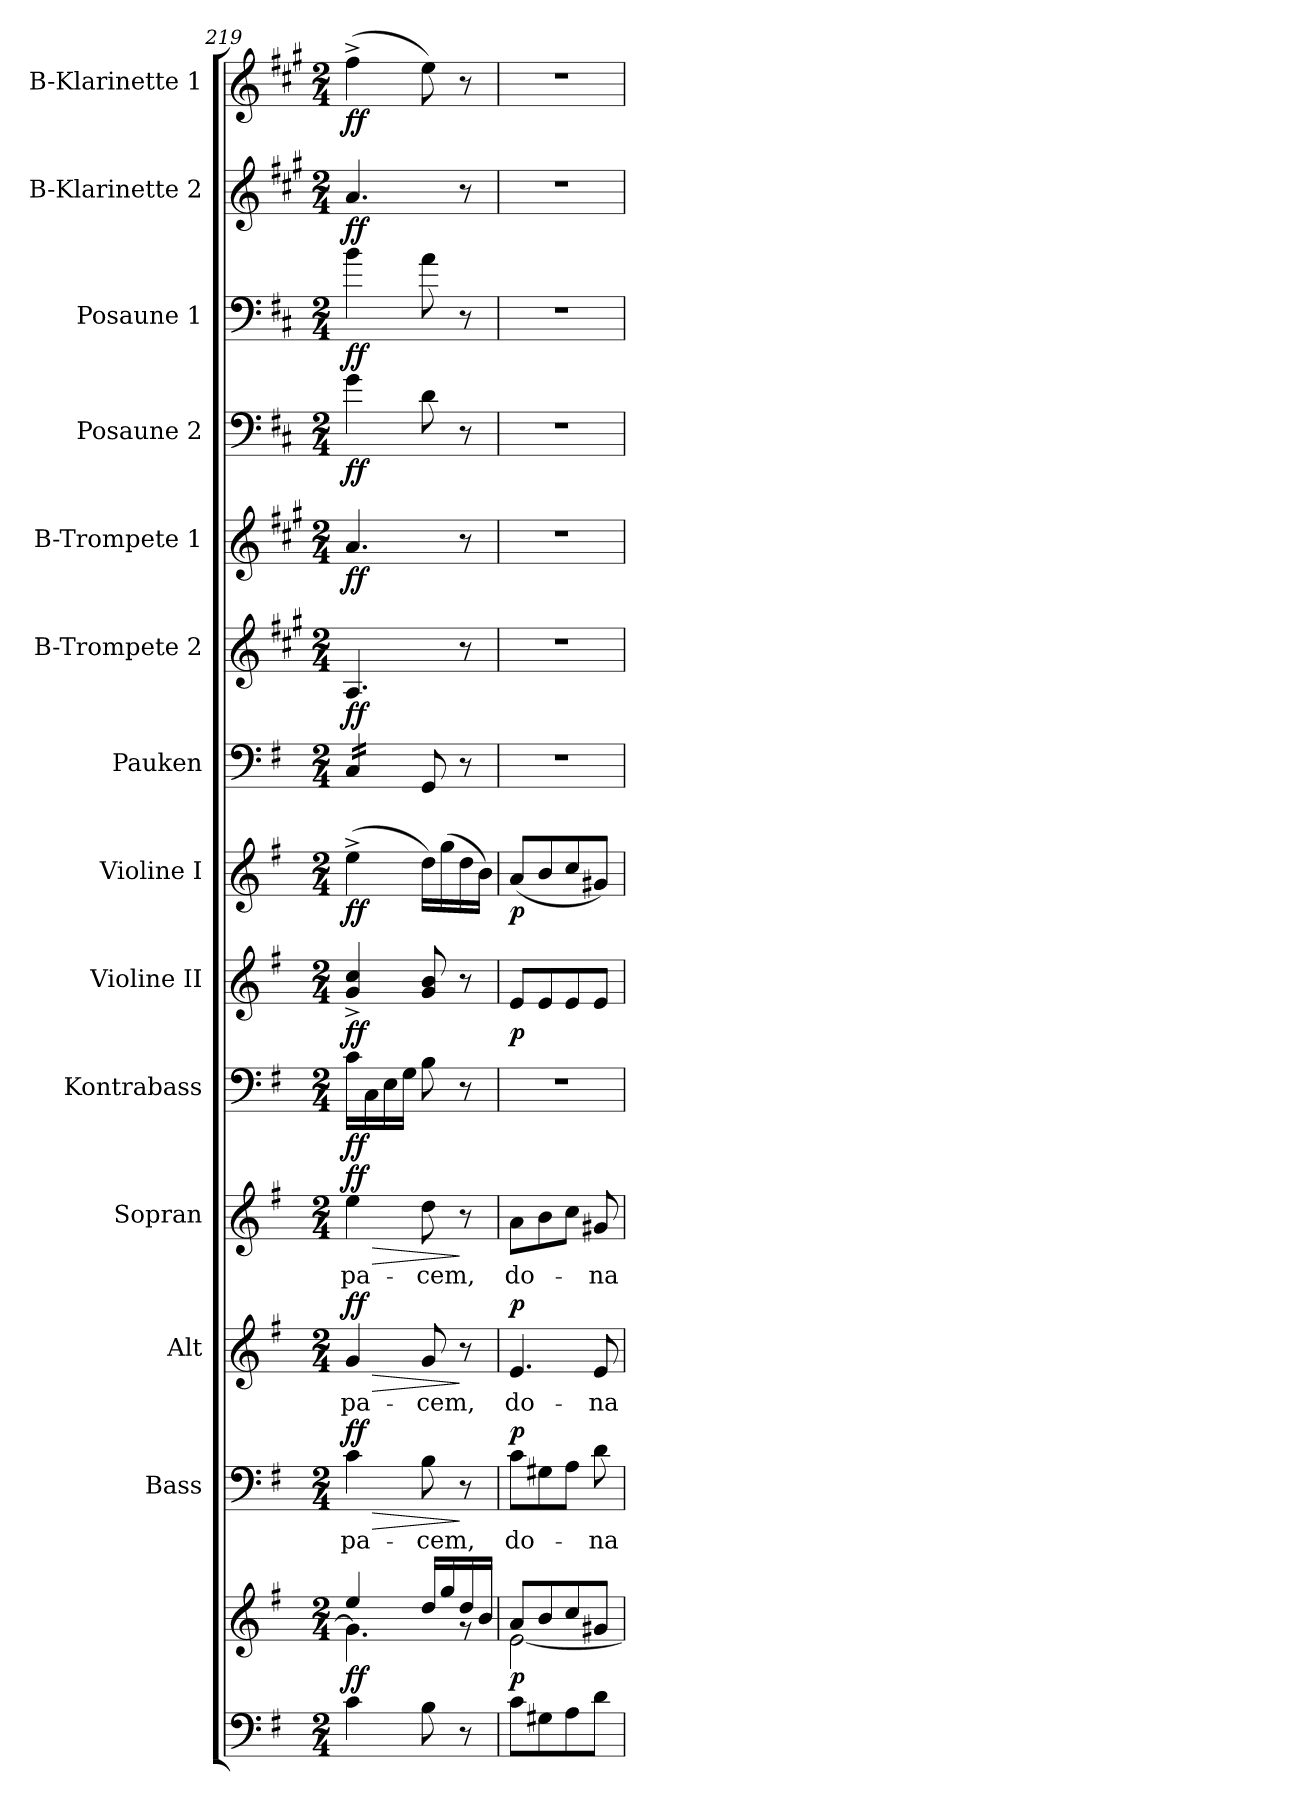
**kern	**kern	**dynam	**kern	**text	**dynam	**kern	**text	**dynam	**kern	**text	**dynam	**kern	**dynam	**kern	**dynam	**kern	**dynam	**kern	**kern	**dynam	**kern	**dynam	**kern	**dynam	**kern	**dynam	**kern	**dynam	**kern	**dynam
*part14	*part14	*part14	*part13	*part13	*part13	*part12	*part12	*part12	*part11	*part11	*part11	*part10	*part10	*part9	*part9	*part8	*part8	*part7	*part6	*part6	*part5	*part5	*part4	*part4	*part3	*part3	*part2	*part2	*part1	*part1
*staff15	*staff14	*staff14/15	*staff13	*staff13	*staff13	*staff12	*staff12	*staff12	*staff11	*staff11	*staff11	*staff10	*staff10	*staff9	*staff9	*staff8	*staff8	*staff7	*staff6	*staff6	*staff5	*staff5	*staff4	*staff4	*staff3	*staff3	*staff2	*staff2	*staff1	*staff1
*	*	*	*I"Bass	*	*	*I"Alt	*	*	*I"Sopran	*	*	*I"Kontrabass	*	*I"Violine II	*	*I"Violine I	*	*I"Pauken	*I"B-Trompete 2	*	*I"B-Trompete 1	*	*I"Posaune 2	*	*I"Posaune 1	*	*I"B-Klarinette 2	*	*I"B-Klarinette 1	*
*	*	*	*I'B.	*	*	*I'A.	*	*	*I'S.	*	*	*I'Kb.	*	*I'Vl. II	*	*I'Vl. I	*	*I'Pk.	*I'B Trp. 2	*	*I'B Trp. 1	*	*I'Pos. 2	*	*I'Pos. 1	*	*I'B Kl. 2	*	*I'B Kl. 1	*
*clefF4	*clefG2	*	*clefF4	*	*	*clefG2	*	*	*clefG2	*	*	*clefF4	*	*clefG2	*	*clefG2	*	*clefF4	*clefG2	*	*clefG2	*	*clefF4	*	*clefF4	*	*clefG2	*	*clefG2	*
*	*	*	*	*	*	*	*	*	*	*	*	*ITrd7c12	*	*	*	*	*	*	*ITrd1c2	*	*ITrd1c2	*	*ITrd4c7	*	*ITrd4c7	*	*ITrd1c2	*	*ITrd1c2	*
*k[f#]	*k[f#]	*	*k[f#]	*	*	*k[f#]	*	*	*k[f#]	*	*	*k[f#]	*	*k[f#]	*	*k[f#]	*	*k[f#]	*k[f#]	*	*k[f#]	*	*k[f#]	*	*k[f#]	*	*k[f#]	*	*k[f#]	*
*G:	*G:	*	*G:	*	*	*G:	*	*	*G:	*	*	*G:	*	*G:	*	*G:	*	*G:	*G:	*	*G:	*	*G:	*	*G:	*	*G:	*	*G:	*
*M2/4	*M2/4	*	*M2/4	*	*	*M2/4	*	*	*M2/4	*	*	*M2/4	*	*M2/4	*	*M2/4	*	*M2/4	*M2/4	*	*M2/4	*	*M2/4	*	*M2/4	*	*M2/4	*	*M2/4	*
=219	=219	=219	=219	=219	=219	=219	=219	=219	=219	=219	=219	=219	=219	=219	=219	=219	=219	=219	=219	=219	=219	=219	=219	=219	=219	=219	=219	=219	=219	=219
*	*^	*	*	*	*	*	*	*	*	*	*	*	*	*	*	*	*	*	*	*	*	*	*	*	*	*	*	*	*	*
!	!	!	!LO:DY:b	!	!LO:LY:b	!LO:HP:b	!	!LO:LY:b	!LO:HP:b	!	!LO:LY:b	!LO:HP:b	!	!	!	!	!	!	!	!	!	!	!	!	!	!	!	!	!	!	!
!	!	!	!	!	!	!LO:DY:n=1:a	!	!	!LO:DY:n=1:a	!	!	!LO:DY:n=1:a	!	!LO:DY:b	!	!LO:DY:b	!	!LO:DY:b	!	!	!LO:DY:b	!	!LO:DY:b	!	!LO:DY:b	!	!LO:DY:b	!	!LO:DY:b	!	!LO:DY:b
*	*	*	*	*	*	*	*	*	*	*	*	*	*	*	*	*	*	*	*tremolo	*	*	*	*	*	*	*	*	*	*	*	*
4c\	4ee/	4.g\]	ff	4c\	pa-	> ff	4g/	pa-	> ff	4ee\	pa-	> ff	16C\LL	ff	4g/^> 4cc/^>	ff	(>4ee^>\	ff	16C/LL	4.G/	ff	4.g/	ff	4c\	ff	4e\	ff	4.g/	ff	(>4ee^>\	ff
.	.	.	.	.	.	.	.	.	.	.	.	.	16CC\	.	.	.	.	.	16C/	.	.	.	.	.	.	.	.	.	.	.	.
.	.	.	.	.	.	.	.	.	.	.	.	.	16EE\	.	.	.	.	.	16C/	.	.	.	.	.	.	.	.	.	.	.	.
.	.	.	.	.	.	.	.	.	.	.	.	.	16GG\JJ	.	.	.	.	.	16C/JJ	.	.	.	.	.	.	.	.	.	.	.	.
*	*	*	*	*	*	*	*	*	*	*	*	*	*	*	*	*	*	*	*Xtremolo	*	*	*	*	*	*	*	*	*	*	*	*
!	!	!	!	!	!LO:LY:b	!	!	!LO:LY:b	!	!	!LO:LY:b	!	!	!	!	!	!	!	!	!	!	!	!	!	!	!	!	!	!	!	!
8B\	16dd/LL	.	.	8B\	-cem,	.	8g/	-cem,	.	8dd\	-cem,	.	8BB\	.	8g/ 8b/	.	16dd\LL)	.	8GG/	.	.	.	.	8G\	.	8d\	.	.	.	8dd\)	.
.	16gg/	.	.	.	.	.	.	.	.	.	.	.	.	.	.	.	(>16gg\	.	.	.	.	.	.	.	.	.	.	.	.	.	.
8r	16dd/	8rg	.	8r	.	]	8r	.	]	8r	.	]	8r	.	8r	.	16dd\	.	8r	8r	.	8r	.	8r	.	8r	.	8r	.	8r	.
.	16b/JJ	.	.	.	.	.	.	.	.	.	.	.	.	.	.	.	16b\JJ)	.	.	.	.	.	.	.	.	.	.	.	.	.	.
=220	=220	=220	=220	=220	=220	=220	=220	=220	=220	=220	=220	=220	=220	=220	=220	=220	=220	=220	=220	=220	=220	=220	=220	=220	=220	=220	=220	=220	=220	=220	=220
!	!	!	!LO:DY:b	!	!LO:LY:b	!LO:DY:a	!	!LO:LY:b	!LO:DY:a	!	!LO:LY:b	!	!	!	!	!LO:DY:b	!	!LO:DY:b	!	!	!	!	!	!	!	!	!	!	!	!	!
8c\L	8a/L	[<2e\	p	8c\L	do-	p	4.e/	do-	p	8a\L	do-	.	2r	.	8e/L	p	(<8a/L	p	2r	2r	.	2r	.	2r	.	2r	.	2r	.	2r	.
8G#X\	8b/	.	.	8G#X\	.	.	.	.	.	8b\	.	.	.	.	8e/	.	8b/	.	.	.	.	.	.	.	.	.	.	.	.	.	.
8A\	8cc/	.	.	8A\J	.	.	.	.	.	8cc\J	.	.	.	.	8e/	.	8cc/	.	.	.	.	.	.	.	.	.	.	.	.	.	.
!	!	!	!	!	!LO:LY:b	!	!	!LO:LY:b	!	!	!LO:LY:b	!	!	!	!	!	!	!	!	!	!	!	!	!	!	!	!	!	!	!	!
8d\J	8g#X/J	.	.	8d\	-na	.	8e/	-na	.	8g#X/	-na	.	.	.	8e/J	.	8g#X/J)	.	.	.	.	.	.	.	.	.	.	.	.	.	.
*	*v	*v	*	*	*	*	*	*	*	*	*	*	*	*	*	*	*	*	*	*	*	*	*	*	*	*	*	*	*	*	*
=	=	=	=	=	=	=	=	=	=	=	=	=	=	=	=	=	=	=	=	=	=	=	=	=	=	=	=	=	=	=
*-	*-	*-	*-	*-	*-	*-	*-	*-	*-	*-	*-	*-	*-	*-	*-	*-	*-	*-	*-	*-	*-	*-	*-	*-	*-	*-	*-	*-	*-	*-
